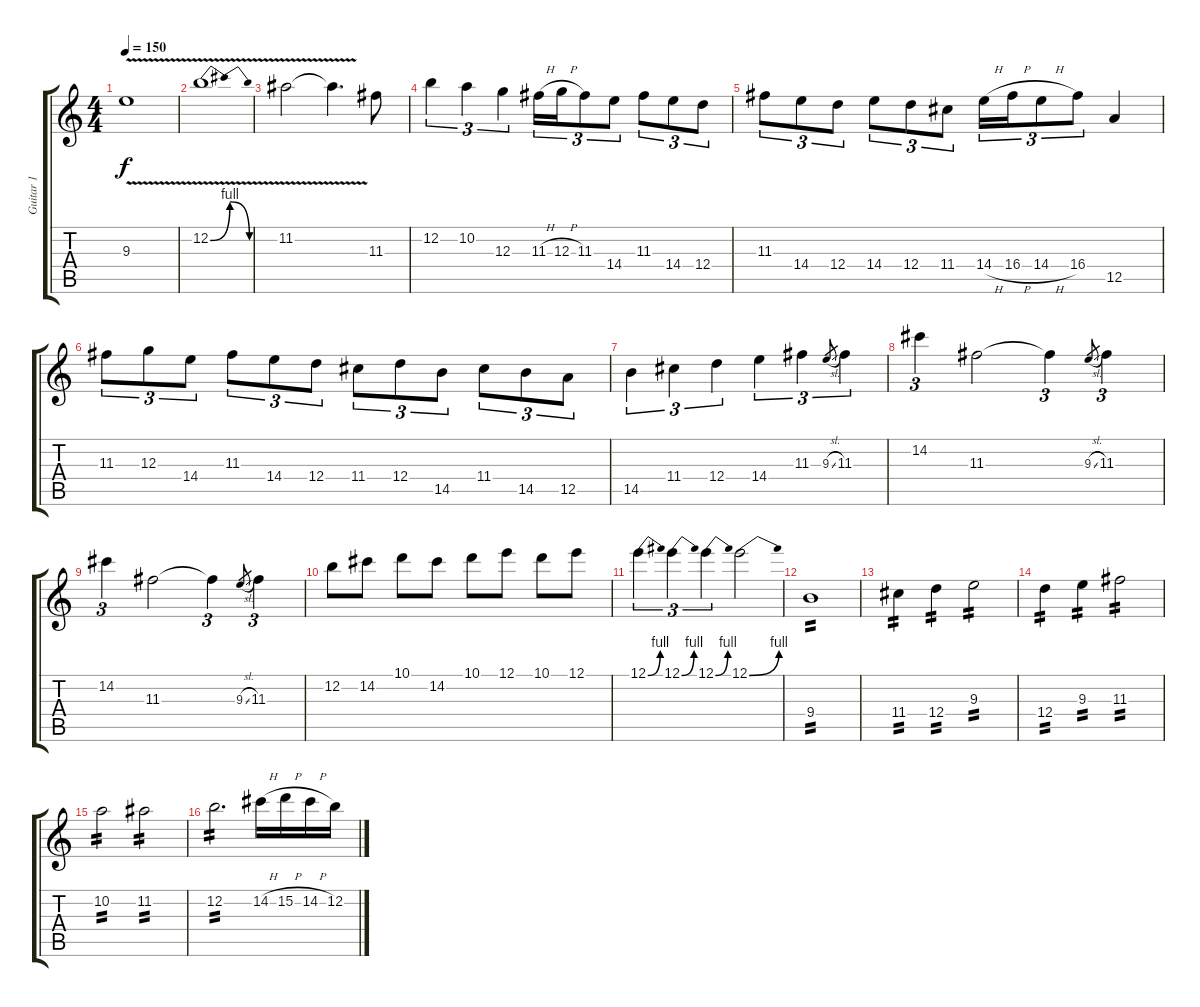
\track ("Guitar 1" "Guitar 1") {instrument distortionguitar}
\staff {score tabs}
\tuning (E4 B3 G3 D3 A2 E2) {hide}
\ts (4 4)
\tempo 150
\clef g2
\ks c
9.3{v}.1{dy f} |
12.2{be (bendrelease 0 0 15 4 45 4 60 0) v}.1 |
11.2{v}.2 11.2{t}.4{d} 11.3.8 |
12.2.4{tu (3 2)} 10.2.4{tu (3 2)} 12.3.4{tu (3 2)} 11.3{h}.16{tu (3 2)} 12.3{h}.16{tu (3 2)} 11.3.8{tu (3 2)} 14.4.8{tu (3 2)} 11.3.8{tu (3 2)} 14.4.8{tu (3 2)} 12.4.8{tu (3 2)} |
11.3.8{tu (3 2)} 14.4.8{tu (3 2)} 12.4.8{tu (3 2)} 14.4.8{tu (3 2)} 12.4.8{tu (3 2)} 11.4.8{tu (3 2)} 14.4{h}.16{tu (3 2)} 16.4{h}.16{tu (3 2)} 14.4{h}.8{tu (3 2)} 16.4.8{tu (3 2)} 12.5.4 |
11.3.8{tu (3 2)} 12.3.8{tu (3 2)} 14.4.8{tu (3 2)} 11.3.8{tu (3 2)} 14.4.8{tu (3 2)} 12.4.8{tu (3 2)} 11.4.8{tu (3 2)} 12.4.8{tu (3 2)} 14.5.8{tu (3 2)} 11.4.8{tu (3 2)} 14.5.8{tu (3 2)} 12.5.8{tu (3 2)} |
14.5.4{tu (3 2)} 11.4.4{tu (3 2)} 12.4.4{tu (3 2)} 14.4.4{tu (3 2)} 11.3.4{tu (3 2)} 9.3{sl}.8{gr} 11.3.4{tu (3 2)} |
14.2.4{tu (3 2)} 11.3.2 11.3{t}.4{tu (3 2)} 9.3{sl}.8{gr} 11.3.4{tu (3 2)} |
14.2.4{tu (3 2)} 11.3.2 11.3{t}.4{tu (3 2)} 9.3{sl}.8{gr} 11.3.4{tu (3 2)} |
12.2.8 14.2.8 10.1.8 14.2.8 10.1.8 12.1.8 10.1.8 12.1.8 |
12.1{be (bend 0 0 60 4)}.4{tu (3 2)} 12.1{be (bend 0 0 60 4)}.4{tu (3 2)} 12.1{be (bend 0 0 60 4)}.4{tu (3 2)} 12.1{be (bend 0 0 60 4)}.2 |
9.4.1{tp 2} |
11.4.4{tp 2} 12.4.4{tp 2} 9.3.2{tp 2} |
12.4.4{tp 2} 9.3.4{tp 2} 11.3.2{tp 2} |
10.2.2{tp 2} 11.2.2{tp 2} |
12.2.2{d tp 2} 14.2{h}.16 15.2{h}.16 14.2{h}.16 12.2.16
